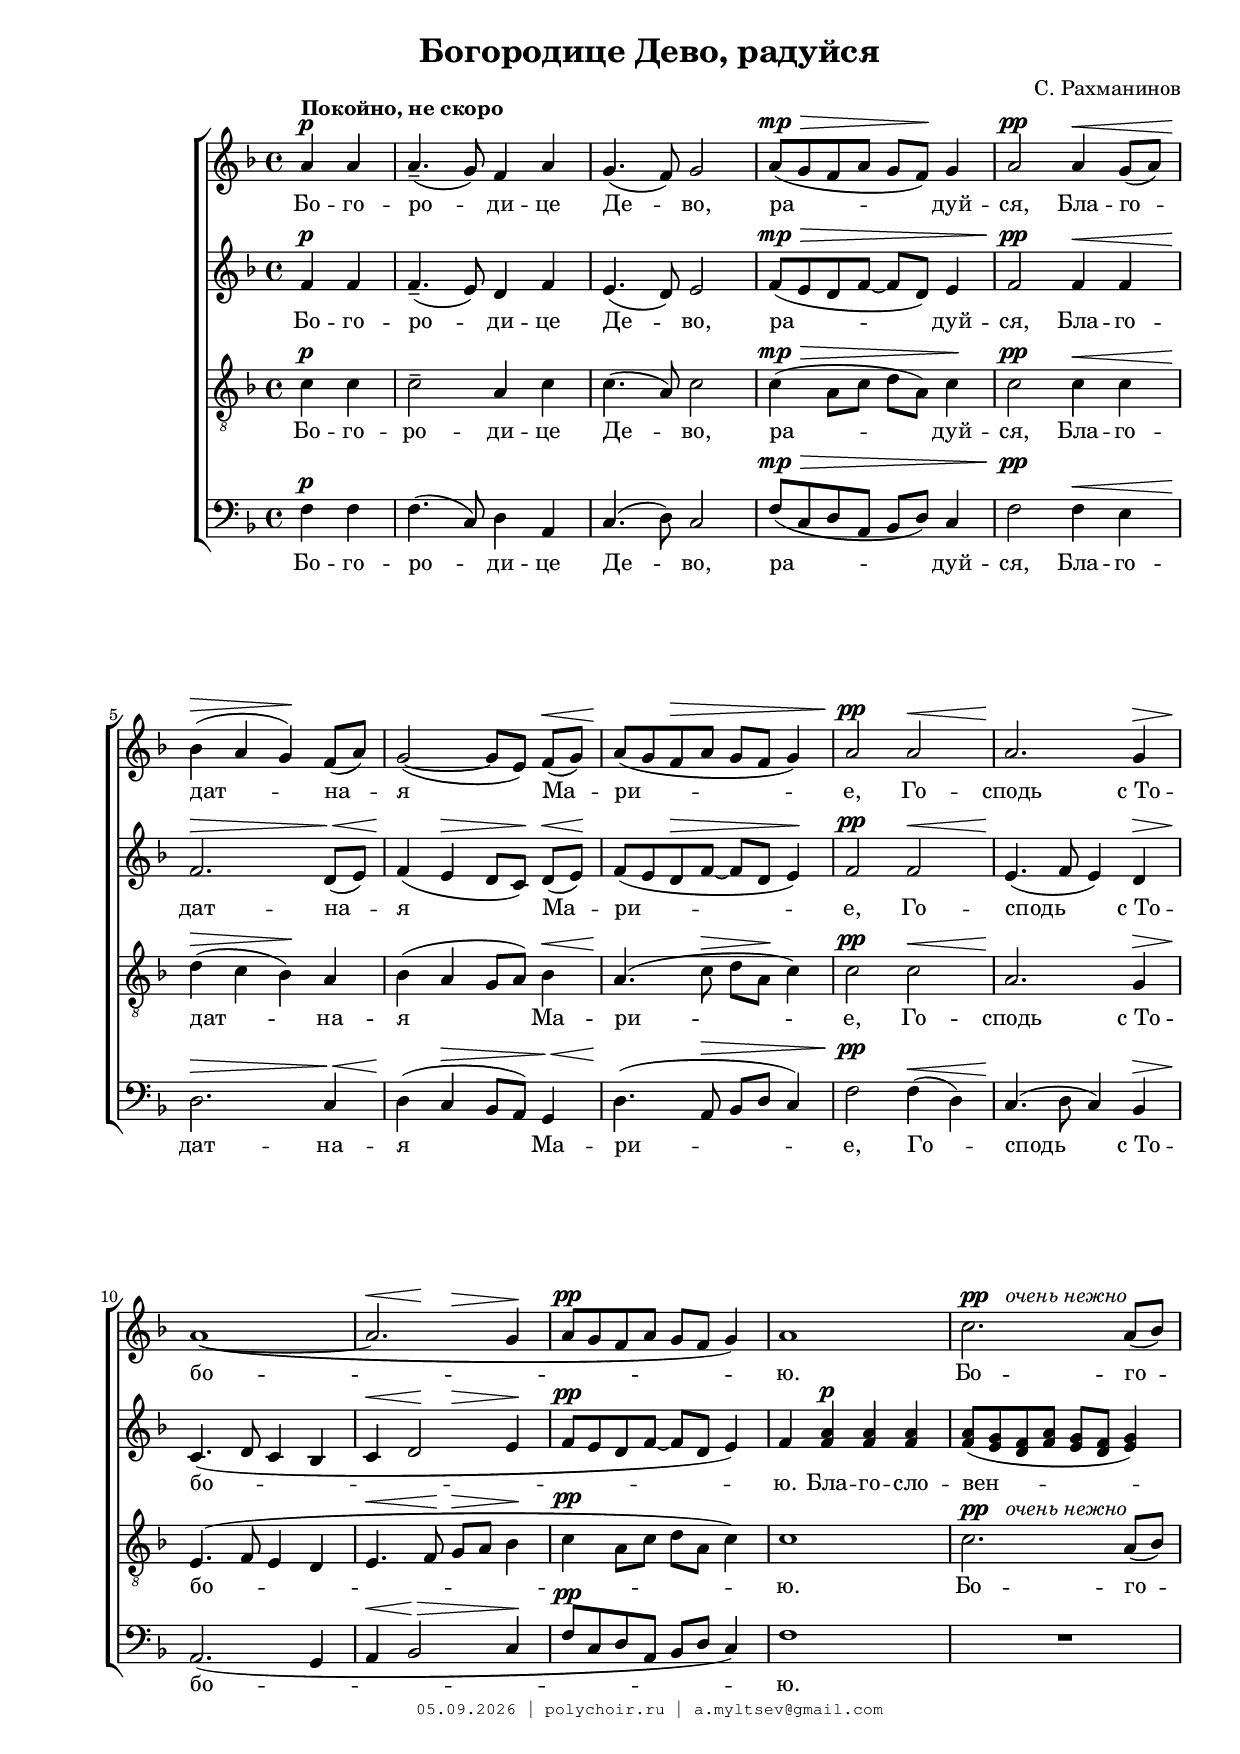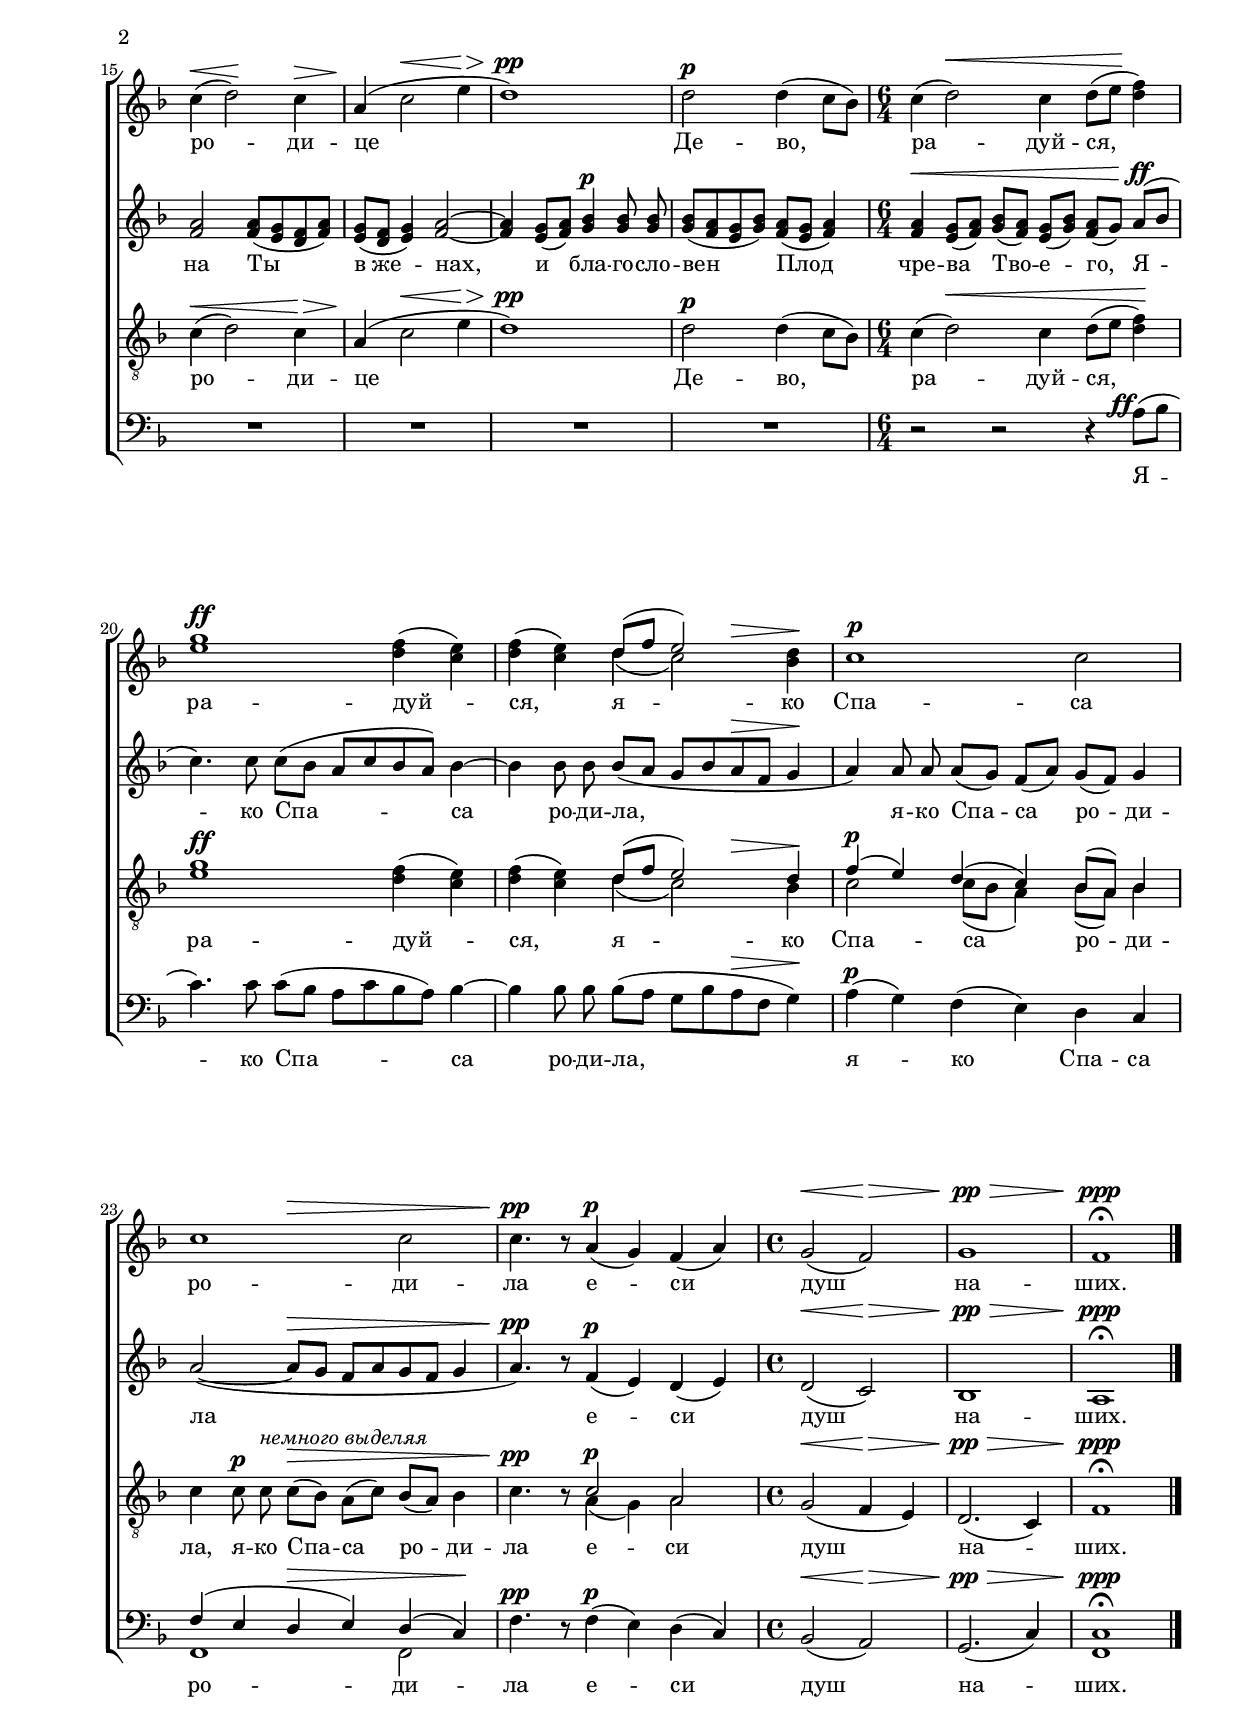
\version "2.18.2"

#(set-global-staff-size 18)

\paper {
 #(set-paper-size "a4")
 left-margin = 2\cm
 right-margin = 1\cm
 ragged-last-bottom = ##t
 ragged-last = ##f
 foot-separation = 1\cm
 page-top-space = 0.8\cm
}

\header {
	composer = "С. Рахманинов"
	title = "Богородице Дево, радуйся"
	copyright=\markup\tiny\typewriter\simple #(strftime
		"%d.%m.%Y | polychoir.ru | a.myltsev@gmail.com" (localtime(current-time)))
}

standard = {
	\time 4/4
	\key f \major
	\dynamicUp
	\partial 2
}

nezhno = \markup { {\dynamic "pp"} \italic "  очень нежно" }

sopranoNotes = \relative a' {
	\standard
	a4 \p ^\markup { \bold "Покойно, не скоро" } a |
	a4.--( g8) f4 a |
	g4.( f8) g2 |
	a8( \mp \> g f a g f) \! g4 |
	a2 \pp a4 \< g8( a) |

	bes4( \> a g) \! f8( a) |
	g2( ~ g8[ e]) f( \< g) |
	a( \! g f \> a g f g4) |
	a2 \pp a \< |
	a2. \! g4 \> |

	a1( \! ~ |
	<< a2. { s4 \< s \! s \> } >> g4 \! |
	a8 \pp g f a g f g4) |
	a1 |
	c2. ^\nezhno a8( bes) | \pageBreak

	c4( \< d2) \! c4 \> |
	a4( \! c2 \< e4 \> |
	d1) \pp |
	d2 \p d4( c8 bes) |
	\time 6/4 c4( d2) \< c4 d8( e \! <d f>4) |

	<e g>1 \ff <d f>4( <c e>) |
	<d f>( <c e>)

	<< \new Voice { 
		\voiceOne d8( f e2)
	}
	{ \voiceTwo d4( << c2) { s4 s4 \> } >> } >>
	\oneVoice <bes d>4 \! |
	c1 \p c2 |

	<< c1 { s2 s4 \> s4 } >> c2 |
	c4.\pp r8 a4( \p g) f( a) |
	\time 4/4 g2( \< f) \> |
	g1 \pp \> |
	f1 \ppp \fermata
    \bar "|."
}

altoNotes = \relative f' {
	\standard
	f4 \p f |
	f4.--( e8) d4 f |
	e4.( d8) e2 |
	f8( \mp \> e d f ~ f d) e4 |
	f2 \pp f4 \< f |

	f2. \> d8( \< e) |
	f4( \! e \> d8[ c]) \! d( \< e) \! |
	f( e d \> f ~ f d e4) \! |
	f2 \pp f \< |
	e4.( \! f8 e4) d \>

	c4.( \! d8 c4 bes |
	c4 \< << d2 { s4 \! s4 \> } >> e4 \! |
	f8 \pp e d f ~ f d e4) |
	f  <f a> \p <f a> <f a> |
	<f a>8( <e g> <d f> <f a> <e g> <d f> <e g>4) |

	<f a>2  <f a>8( <e g> <d f> <f a>) |
	<e g>( <d f> <e g>4) <f a>2 ~ |
	<f a>4 <e g>8( <f a>) <g bes>4 \p <g bes>8\noBeam <g bes> |
	<g bes>( <f a> <e g> <g bes>) <f a>( <e g> <f a>4) |
	\time 6/4 <f a> \< <e g>8([ <f a>)] <g bes>( <f a>)
	<e g>([ <g bes>]) <f a>([ g]) a( \ff bes |

	c4.) c8 c([ bes] a c bes a) bes4 ~ |
	bes bes8 bes\noBeam bes( a g bes a \> f g4 \! |
	a4) a8 a\noBeam a([ g]) f([ a]) g( f) g4 |

	a2( ~ a8 \> g f a g f g4 |
	a4.) \pp r8  f4( \p e) d( e) |
	\time 4/4 d2( \< c) \> |
	bes1 \pp \> |
	a \ppp \fermata
}

tenorNotes = \relative c' {
	\standard
	\clef "G_8"
	c4 \p c |
	c2-- a4 c |
	c4.( a8) c2 |
	c4( \mp \> a8 c d a) c4 \! |
	c2 \pp c4 \< c |

	d(  \> c bes) \! a |
	bes( a g8 a) bes4 \< |
	a4.( \! c8 \> d a \! c4) |
	c2 \pp c \< |
	a2. \! g4 \> |

	e4.( \! f8 e4 d |
	e4. \< f8 \! g \> a bes4 \! |
	c4 \pp a8 c d a c4) |
	c1 |
	c2. ^\nezhno a8( bes) |

	c4( \< d2) c4 \> |
	a4( \! c2 \< e4 \> |
	d1) \pp |
	d2 \p d4( c8 bes) |
	\time 6/4 c4( d2) \< c4 d8( e <d f>4) \!

	<e g>1 \ff <d f>4( <c e>) |
	<d f>( <c e>)

	<< \new Voice { 
		\voiceOne d8( f e2) d4 |
		f4( e) d( c) bes8( a) bes4 |
	}
	{ \voiceTwo d4( << c2) { s4 s4 \> } >> bes4 \! |
	c2 \p c8( bes a4) bes8( a) bes4 | } >>

	\oneVoice c4 c8 \p c ^\markup { \italic "немного выделяя" }
	\noBeam c( \> bes) a([ c]) bes( a) bes4 |
	c4. \pp r8
	<< \new Voice { \voiceOne \dynamicUp c2 \p a | }
	{ \voiceTwo a4(  g) a2 | } >>
	\time 4/4 \oneVoice g2( \< f4 \> e4) |
	d2.( \pp \> c4) |
	f1 \ppp \fermata
}

bassNotes = \relative c {
	\standard
	\clef bass
	f4 \p f |
	f4.( c8) d4 a |
	c4.( d8) c2 |
	f8( \mp \> c d a bes d) c4 |
	f2 \pp f4 \< e |

	d2. \> c4 \< |
	d4( \! c \> bes8 a) g4 \< |
	d'4.( \! a8 \> bes8 d c4) |
	f2 \pp  f4( \< d) |
	c4.( \! d8 c4) bes4 \> |

	a2.( \! g4 |
	a4 \< bes2 \> c4 \! |
	f8 \pp c d a bes d c4) |
	f1 |
	R1 * 1 |


	R1 * 4 |
	\time 6/4
	r2 r2 r4
	\once \override DynamicText #'extra-offset = #'( -1.9 . -2.1)
	a8( \ff bes |

	c4.) c8 c([ bes] a c bes a) bes4 ~ |
	bes bes8 bes\noBeam bes( a g bes a \> f g4) \! |
	a4( \p g) f( e) d c |

	<< \new Voice { \voiceOne \dynamicUp f4( e d \> e) d( c) \! }
	{ \voiceTwo f,1 f2 } >> |
	\oneVoice f'4. \pp r8 f4( \p e) d( c) |
	\time 4/4 bes2( \< a2) \> |
	g2.( \pp \> c4) |
	<c f,>1 \ppp \fermata
}

firstLyrics = \lyricmode {
	Бо -- го -- ро -- ди -- це  Де -- во,
	ра -- дуй -- ся,
	Бла -- го -- дат -- на -- я  Ма -- ри -- е,
	Го -- сподь  с_То -- бо -- ю.
}
lastLyrics = \lyricmode {
	я -- ко  Спа -- са  ро -- ди -- ла  е -- си
	душ  на -- ших.
}

sopranoLyrics = \lyricmode {
	\firstLyrics

	Бо -- го -- ро -- ди -- це   Де -- во,
	ра -- дуй -- ся,
	ра -- дуй -- ся,

	\lastLyrics
}

tenorLyrics = \lyricmode {
	\firstLyrics

	Бо -- го -- ро -- ди -- це   Де -- во,
	ра -- дуй -- ся,
	ра -- дуй -- ся,

	я -- ко  Спа -- са  ро -- ди -- ла,
	\lastLyrics
}


altoLyrics = \lyricmode {
	\firstLyrics

	Бла -- го -- сло -- вен -- на  Ты  в_же -- нах,
	и  бла -- го -- сло -- вен  Плод  чре -- ва  Тво -- е -- го,

	Я -- ко  Спа -- са  ро -- ди -- ла,
	\lastLyrics
}

bassLyrics = \lyricmode {
	\firstLyrics

	Я -- ко  Спа -- са  ро -- ди -- ла,
	\lastLyrics
}

\score { \new ChoirStaff <<
	\new Voice="soprano" { \sopranoNotes }
	\new Lyrics \lyricsto "soprano" \sopranoLyrics
	\new Voice="alto" { \altoNotes }
	\new Lyrics \lyricsto "alto" \altoLyrics
	\new Voice="tenor" { \tenorNotes }
	\new Lyrics \lyricsto "tenor" \tenorLyrics
	\new Voice="bass" { \bassNotes }
	\new Lyrics \lyricsto "bass" \bassLyrics
	>> }
